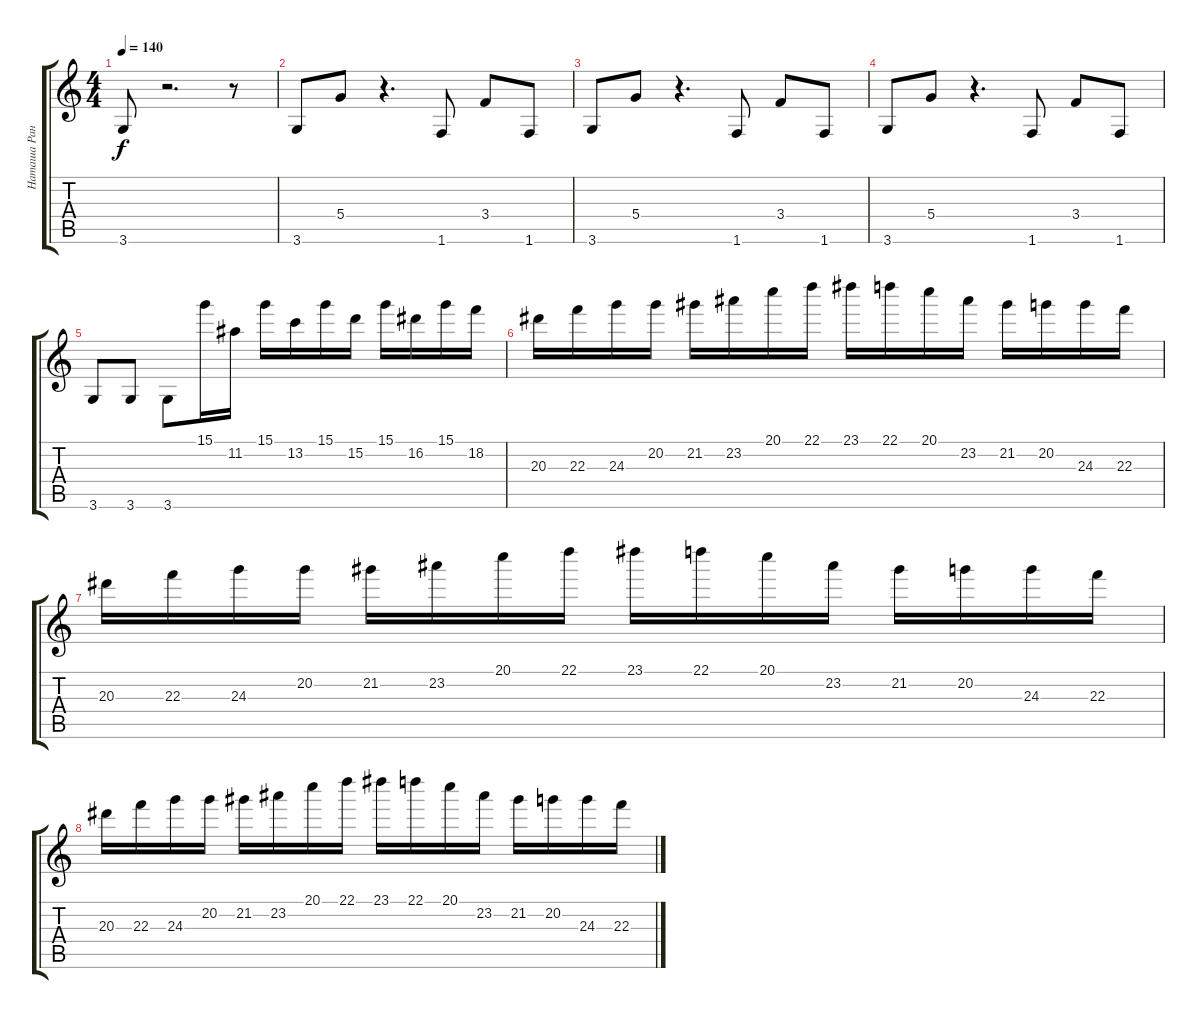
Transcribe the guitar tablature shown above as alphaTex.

\track ("Наташа Ранетка" "Наташа Ран") {instrument overdrivenguitar}
\staff {score tabs}
\tuning (E4 B3 G3 D3 A2 E2) {hide}
\ts (4 4)
\tempo 140
\clef g2
\ks c
3.6.8{dy f} r.2{d} r.8 |
3.6.8 5.4.8 r.4{d} 1.6.8 3.4.8 1.6.8 |
3.6.8 5.4.8 r.4{d} 1.6.8 3.4.8 1.6.8 |
3.6.8 5.4.8 r.4{d} 1.6.8 3.4.8 1.6.8 |
3.6.8 3.6.8 3.6.8 15.1.16 11.2.16 15.1.16 13.2.16 15.1.16 15.2.16 15.1.16 16.2.16 15.1.16 18.2.16 |
20.3.16{volume 7} 22.3.16 24.3.16 20.2.16 21.2.16 23.2.16 20.1.16 22.1.16 23.1.16 22.1.16 20.1.16 23.2.16 21.2.16 20.2.16 24.3.16 22.3.16 |
20.3.16{volume 7} 22.3.16 24.3.16 20.2.16 21.2.16 23.2.16 20.1.16 22.1.16 23.1.16 22.1.16 20.1.16 23.2.16 21.2.16 20.2.16 24.3.16 22.3.16 |
20.3.16{volume 7} 22.3.16 24.3.16 20.2.16 21.2.16 23.2.16 20.1.16 22.1.16 23.1.16 22.1.16 20.1.16 23.2.16 21.2.16 20.2.16 24.3.16 22.3.16
